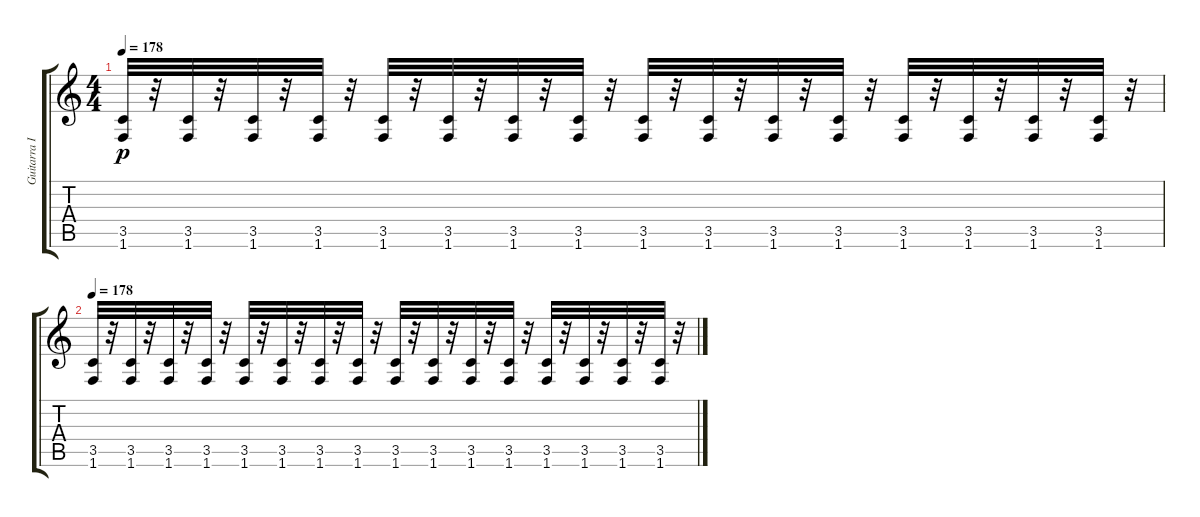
\track ("Guitarra II" "Guitarra I") {instrument distortionguitar}
\staff {score tabs}
\tuning (E4 B3 G3 D3 A2 E2) {hide}
\ts (4 4)
\tempo 178
\clef g2
\ks c
(3.5 1.6).32{dy p} r.32 (3.5 1.6).32 r.32 (3.5 1.6).32 r.32 (3.5 1.6).32 r.32 (3.5 1.6).32 r.32 (3.5 1.6).32 r.32 (3.5 1.6).32 r.32 (3.5 1.6).32 r.32 (3.5 1.6).32 r.32 (3.5 1.6).32 r.32 (3.5 1.6).32 r.32 (3.5 1.6).32 r.32 (3.5 1.6).32 r.32 (3.5 1.6).32 r.32 (3.5 1.6).32 r.32 (3.5 1.6).32 r.32 |
\tempo 178
(3.5 1.6).32 r.32 (3.5 1.6).32 r.32 (3.5 1.6).32 r.32 (3.5 1.6).32 r.32 (3.5 1.6).32 r.32 (3.5 1.6).32 r.32 (3.5 1.6).32 r.32 (3.5 1.6).32 r.32 (3.5 1.6).32 r.32 (3.5 1.6).32 r.32 (3.5 1.6).32 r.32 (3.5 1.6).32 r.32 (3.5 1.6).32 r.32 (3.5 1.6).32 r.32 (3.5 1.6).32 r.32 (3.5 1.6).32 r.32
